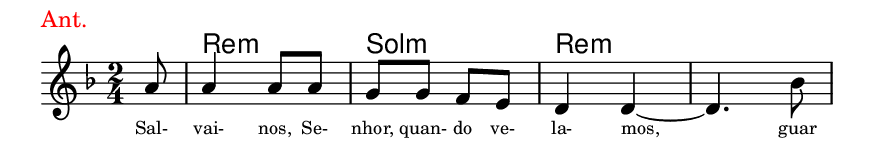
\version "2.20.0"
#(set! paper-alist (cons '("linha" . (cons (* 148 mm) (* 25 mm))) paper-alist))

\paper {
  #(set-paper-size "linha")
  ragged-right = ##f
}

\language "portugues"


harmonia = \chordmode {
    \partial 8
%harmonia
  r8 re2:m sol:m re:m re:m
%/harmonia
}
melodia = \fixed do' {
    \key re \minor
    \time 2/4
    \partial 8
%recitação
  la8
  la4 la8 la
  sol sol fa mi
  re4 re4~re4. sib8
%/recitação
}
letra = \lyricmode {
    \teeny
    Sal- vai- nos, Se- nhor, quan- do ve- la- mos,
    guar
    %\tweak self-alignment-X #-1 \markup{\bold{dei}-me por pie-}
    %\tweak self-alignment-X #-1 \markup{\bold{da}de e escu-}
    %\tweak self-alignment-X #-1 \markup{\bold{tai} minha ora-}
    %\tweak self-alignment-X #-1 \markup{\bold{ção!}}
}

\book {
  \paper {
      indent = 0\mm
      scoreTitleMarkup = \markup {
          \with-color #red
          \fromproperty #'header:piece
      }
  }
  \header {
    piece = "Ant."
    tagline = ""
  }
  \score {
    <<
      \new ChordNames {
        \set chordChanges = ##t
		\set noChordSymbol = ""
        \harmonia
      }
      \new Voice = "canto" { \melodia }
      \new Lyrics \lyricsto "canto" \letra
    >>
  }
}
